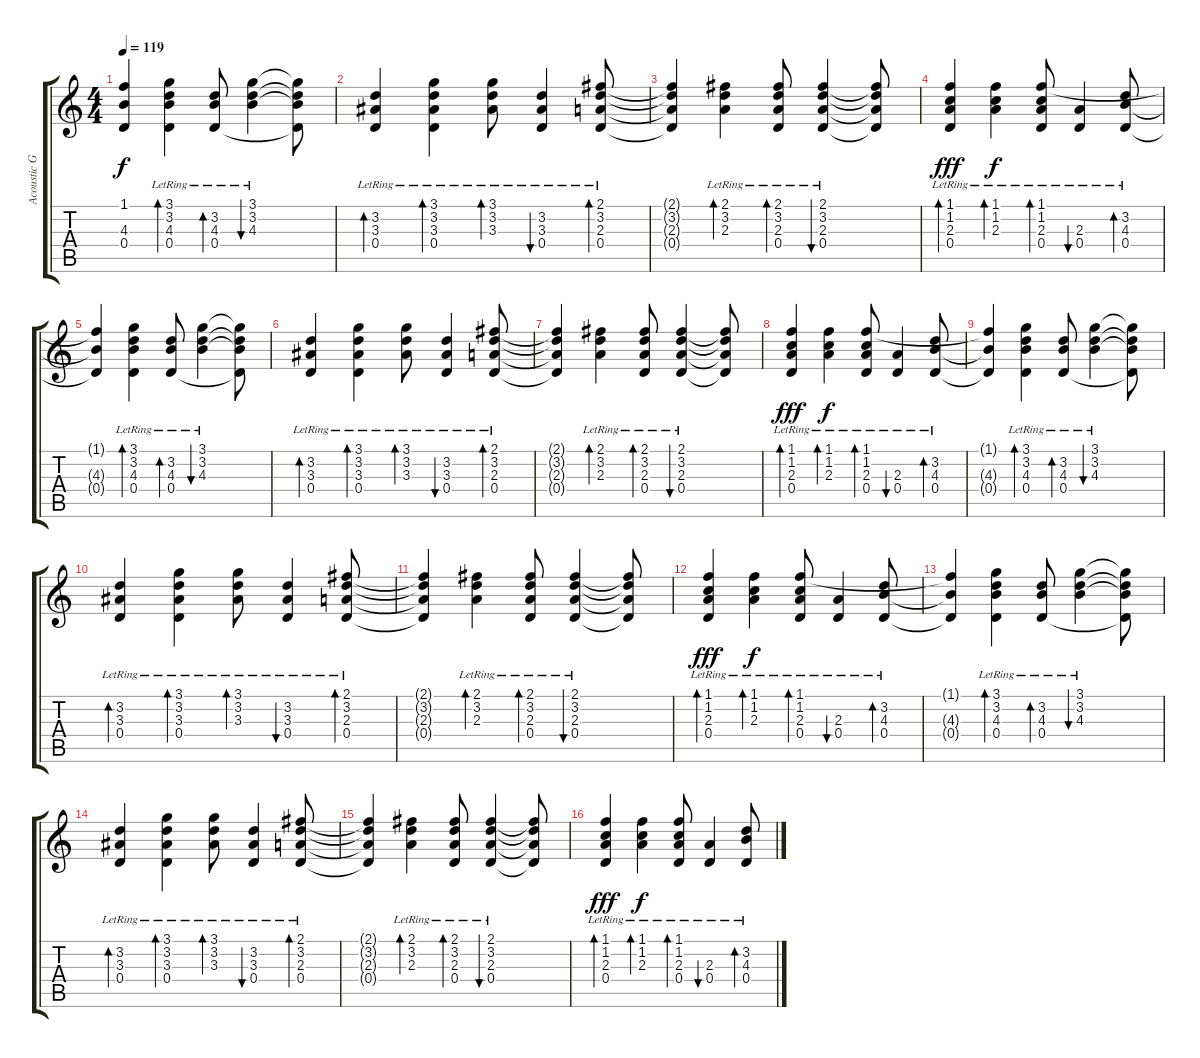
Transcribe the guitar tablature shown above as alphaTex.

\track ("Acoustic Gutar" "Acoustic G") {instrument acousticguitarsteel}
\staff {score tabs}
\tuning (E4 B3 G3 D3 A2 E2) {hide}
\ts (4 4)
\tempo 119
\clef g2
\ks c
(1.1{t} 4.3{t} 0.4{t}).4{dy f} (3.1{lr} 3.2{lr} 4.3{lr} 0.4{lr}).4{bd 60} (3.2{lr} 4.3{lr} 0.4{lr}).8{bd 60} (3.1{lr} 3.2{lr} 4.3{lr}).4{bu 60} (3.1{t} 3.2{t} 4.3{t} 0.4{t}).8 |
(3.2{lr} 3.3{lr} 0.4{lr}).4{bd 60} (3.1{lr} 3.2{lr} 3.3{lr} 0.4{lr}).4{bd 60} (3.1{lr} 3.2{lr} 3.3{lr}).8{bd 60} (3.2{lr} 3.3{lr} 0.4{lr}).4{bu 60} (2.1 3.2{lr} 2.3{lr} 0.4{lr}).8{bd 60} |
(2.1{t} 3.2{t} 2.3{t} 0.4{t}).4 (2.1{lr} 3.2{lr} 2.3{lr}).4{bd 60} (2.1{lr} 3.2{lr} 2.3{lr} 0.4{lr}).8{bd 60} (2.1{lr} 3.2{lr} 2.3{lr} 0.4{lr}).4{bu 60} (2.1{t} 3.2{t} 2.3{t} 0.4{t}).8 |
(1.1 1.2{lr} 2.3{lr} 0.4{lr}).4{bd 60 dy fff volume 9 instrument acousticguitarsteel} (1.1{lr} 1.2{lr} 2.3{lr}).4{bd 60 dy f} (1.1{lr} 1.2{lr} 2.3{lr} 0.4{lr}).8{bd 60} (2.3{lr} 0.4{lr}).4{bu 60} (3.2{lr} 4.3{lr} 0.4{lr}).8{bd 60} |
(1.1{t} 4.3{t} 0.4{t}).4 (3.1{lr} 3.2{lr} 4.3{lr} 0.4{lr}).4{bd 60} (3.2{lr} 4.3{lr} 0.4{lr}).8{bd 60} (3.1{lr} 3.2{lr} 4.3{lr}).4{bu 60} (3.1{t} 3.2{t} 4.3{t} 0.4{t}).8 |
(3.2{lr} 3.3{lr} 0.4{lr}).4{bd 60} (3.1{lr} 3.2{lr} 3.3{lr} 0.4{lr}).4{bd 60} (3.1{lr} 3.2{lr} 3.3{lr}).8{bd 60} (3.2{lr} 3.3{lr} 0.4{lr}).4{bu 60} (2.1 3.2{lr} 2.3{lr} 0.4{lr}).8{bd 60} |
(2.1{t} 3.2{t} 2.3{t} 0.4{t}).4 (2.1{lr} 3.2{lr} 2.3{lr}).4{bd 60} (2.1{lr} 3.2{lr} 2.3{lr} 0.4{lr}).8{bd 60} (2.1{lr} 3.2{lr} 2.3{lr} 0.4{lr}).4{bu 60} (2.1{t} 3.2{t} 2.3{t} 0.4{t}).8 |
(1.1 1.2{lr} 2.3{lr} 0.4{lr}).4{bd 60 dy fff volume 9 instrument acousticguitarsteel} (1.1{lr} 1.2{lr} 2.3{lr}).4{bd 60 dy f} (1.1{lr} 1.2{lr} 2.3{lr} 0.4{lr}).8{bd 60} (2.3{lr} 0.4{lr}).4{bu 60} (3.2{lr} 4.3{lr} 0.4{lr}).8{bd 60} |
(1.1{t} 4.3{t} 0.4{t}).4 (3.1{lr} 3.2{lr} 4.3{lr} 0.4{lr}).4{bd 60} (3.2{lr} 4.3{lr} 0.4{lr}).8{bd 60} (3.1{lr} 3.2{lr} 4.3{lr}).4{bu 60} (3.1{t} 3.2{t} 4.3{t} 0.4{t}).8 |
(3.2{lr} 3.3{lr} 0.4{lr}).4{bd 60} (3.1{lr} 3.2{lr} 3.3{lr} 0.4{lr}).4{bd 60} (3.1{lr} 3.2{lr} 3.3{lr}).8{bd 60} (3.2{lr} 3.3{lr} 0.4{lr}).4{bu 60} (2.1 3.2{lr} 2.3{lr} 0.4{lr}).8{bd 60} |
(2.1{t} 3.2{t} 2.3{t} 0.4{t}).4 (2.1{lr} 3.2{lr} 2.3{lr}).4{bd 60} (2.1{lr} 3.2{lr} 2.3{lr} 0.4{lr}).8{bd 60} (2.1{lr} 3.2{lr} 2.3{lr} 0.4{lr}).4{bu 60} (2.1{t} 3.2{t} 2.3{t} 0.4{t}).8 |
(1.1 1.2{lr} 2.3{lr} 0.4{lr}).4{bd 60 dy fff volume 9 instrument acousticguitarsteel} (1.1{lr} 1.2{lr} 2.3{lr}).4{bd 60 dy f} (1.1{lr} 1.2{lr} 2.3{lr} 0.4{lr}).8{bd 60} (2.3{lr} 0.4{lr}).4{bu 60} (3.2{lr} 4.3{lr} 0.4{lr}).8{bd 60} |
(1.1{t} 4.3{t} 0.4{t}).4 (3.1{lr} 3.2{lr} 4.3{lr} 0.4{lr}).4{bd 60} (3.2{lr} 4.3{lr} 0.4{lr}).8{bd 60} (3.1{lr} 3.2{lr} 4.3{lr}).4{bu 60} (3.1{t} 3.2{t} 4.3{t} 0.4{t}).8 |
(3.2{lr} 3.3{lr} 0.4{lr}).4{bd 60} (3.1{lr} 3.2{lr} 3.3{lr} 0.4{lr}).4{bd 60} (3.1{lr} 3.2{lr} 3.3{lr}).8{bd 60} (3.2{lr} 3.3{lr} 0.4{lr}).4{bu 60} (2.1 3.2{lr} 2.3{lr} 0.4{lr}).8{bd 60} |
(2.1{t} 3.2{t} 2.3{t} 0.4{t}).4 (2.1{lr} 3.2{lr} 2.3{lr}).4{bd 60} (2.1{lr} 3.2{lr} 2.3{lr} 0.4{lr}).8{bd 60} (2.1{lr} 3.2{lr} 2.3{lr} 0.4{lr}).4{bu 60} (2.1{t} 3.2{t} 2.3{t} 0.4{t}).8 |
(1.1 1.2{lr} 2.3{lr} 0.4{lr}).4{bd 60 dy fff volume 9 instrument acousticguitarsteel} (1.1{lr} 1.2{lr} 2.3{lr}).4{bd 60 dy f} (1.1{lr} 1.2{lr} 2.3{lr} 0.4{lr}).8{bd 60} (2.3{lr} 0.4{lr}).4{bu 60} (3.2{lr} 4.3{lr} 0.4{lr}).8{bd 60}
